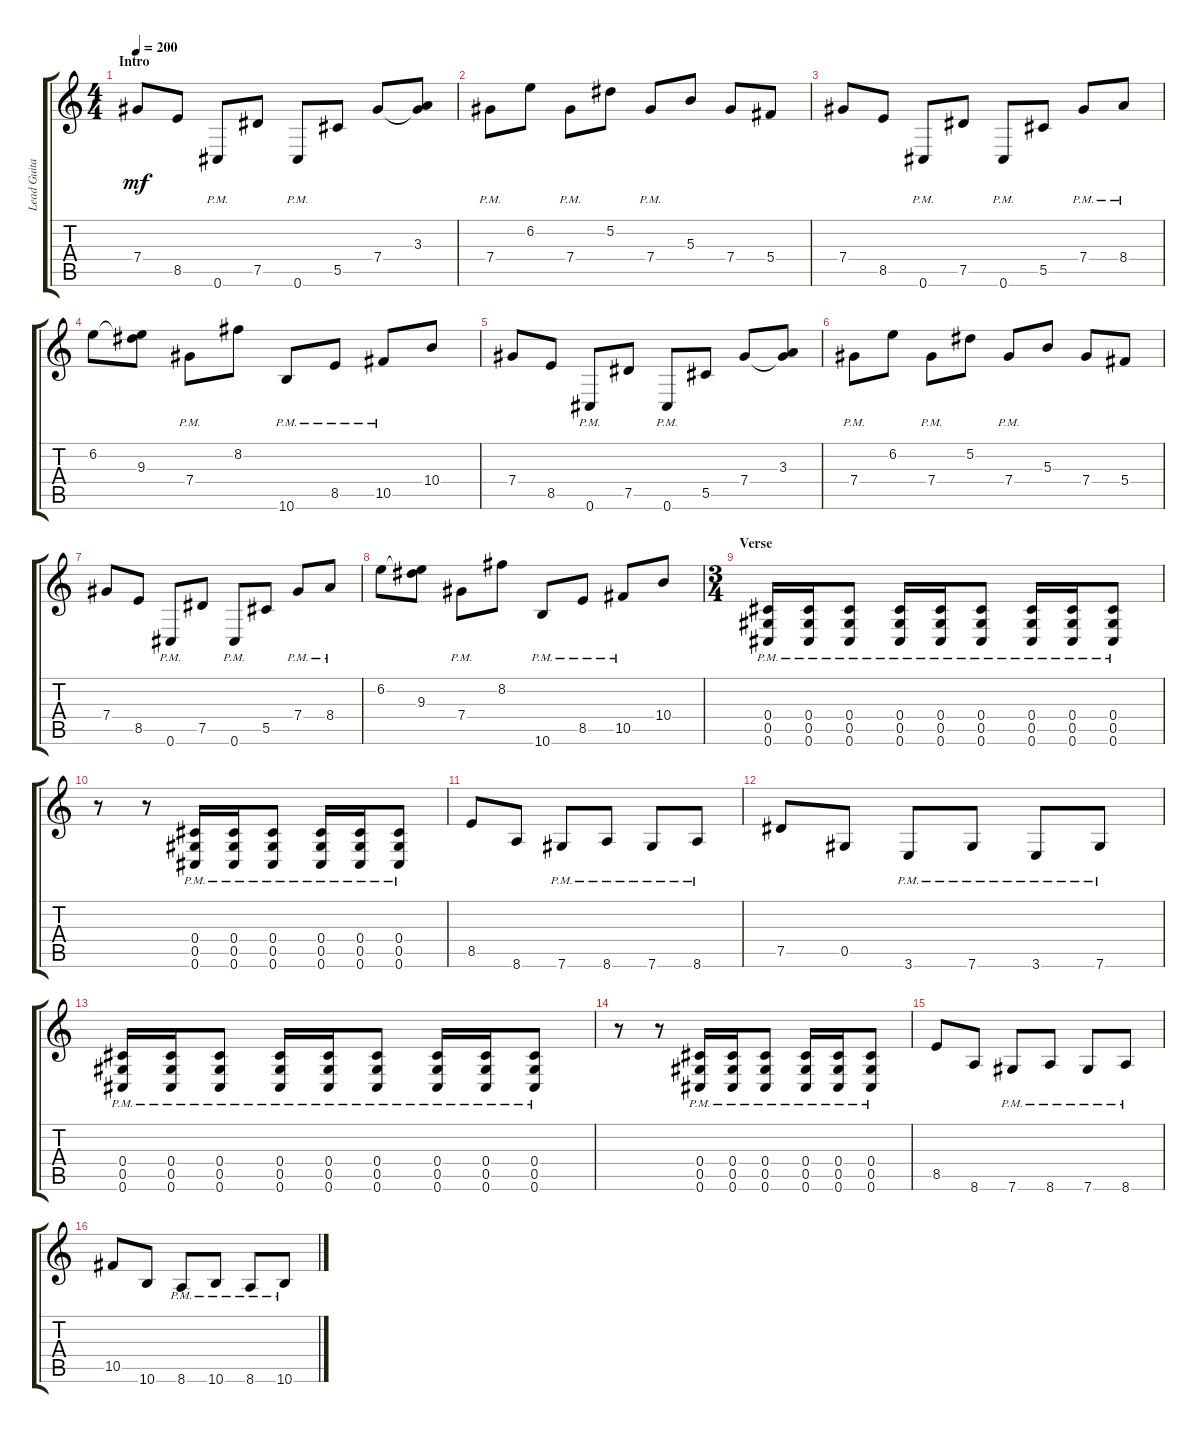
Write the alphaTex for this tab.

\track ("Lead Guitar" "Lead Guita") {instrument distortionguitar}
\staff {score tabs}
\tuning (Eb4 Bb3 Gb3 Db3 Ab2 Db2) {hide}
\ts (4 4)
\section ("" "Intro")
\tempo 200
\clef g2
\ks c
7.4.8{dy mf instrument distortionguitar} 8.5.8 0.6{pm}.8 7.5.8 0.6{pm}.8 5.5.8 7.4.8 (3.3 7.4{t}).8 |
7.4{pm}.8 6.2.8 7.4{pm}.8 5.2.8 7.4{pm}.8 5.3.8 7.4.8 5.4.8 |
7.4.8 8.5.8 0.6{pm}.8 7.5.8 0.6{pm}.8 5.5.8 7.4{pm}.8 8.4{pm}.8 |
6.2.8 (6.2{t} 9.3).8 7.4{pm}.8 8.2.8 10.6{pm}.8 8.5{pm}.8 10.5{pm}.8 10.4.8 |
7.4.8 8.5.8 0.6{pm}.8 7.5.8 0.6{pm}.8 5.5.8 7.4.8 (3.3 7.4{t}).8 |
7.4{pm}.8 6.2.8 7.4{pm}.8 5.2.8 7.4{pm}.8 5.3.8 7.4.8 5.4.8 |
7.4.8 8.5.8 0.6{pm}.8 7.5.8 0.6{pm}.8 5.5.8 7.4{pm}.8 8.4{pm}.8 |
6.2.8 (6.2{t} 9.3).8 7.4{pm}.8 8.2.8 10.6{pm}.8 8.5{pm}.8 10.5{pm}.8 10.4.8 |
\ts (3 4)
\section ("" "Verse")
(0.4{pm} 0.5{pm} 0.6{pm}).16 (0.4{pm} 0.5{pm} 0.6{pm}).16 (0.4{pm} 0.5{pm} 0.6{pm}).8 (0.4{pm} 0.5{pm} 0.6{pm}).16 (0.4{pm} 0.5{pm} 0.6{pm}).16 (0.4{pm} 0.5{pm} 0.6{pm}).8 (0.4{pm} 0.5{pm} 0.6{pm}).16 (0.4{pm} 0.5{pm} 0.6{pm}).16 (0.4{pm} 0.5{pm} 0.6{pm}).8 |
r.8 r.8 (0.4{pm} 0.5{pm} 0.6{pm}).16 (0.4{pm} 0.5{pm} 0.6{pm}).16 (0.4{pm} 0.5{pm} 0.6{pm}).8 (0.4{pm} 0.5{pm} 0.6{pm}).16 (0.4{pm} 0.5{pm} 0.6{pm}).16 (0.4{pm} 0.5{pm} 0.6{pm}).8 |
8.5.8 8.6.8 7.6{pm}.8 8.6{pm}.8 7.6{pm}.8 8.6{pm}.8 |
7.5.8 0.5.8 3.6{pm}.8 7.6{pm}.8 3.6{pm}.8 7.6{pm}.8 |
(0.4{pm} 0.5{pm} 0.6{pm}).16 (0.4{pm} 0.5{pm} 0.6{pm}).16 (0.4{pm} 0.5{pm} 0.6{pm}).8 (0.4{pm} 0.5{pm} 0.6{pm}).16 (0.4{pm} 0.5{pm} 0.6{pm}).16 (0.4{pm} 0.5{pm} 0.6{pm}).8 (0.4{pm} 0.5{pm} 0.6{pm}).16 (0.4{pm} 0.5{pm} 0.6{pm}).16 (0.4{pm} 0.5{pm} 0.6{pm}).8 |
r.8 r.8 (0.4{pm} 0.5{pm} 0.6{pm}).16 (0.4{pm} 0.5{pm} 0.6{pm}).16 (0.4{pm} 0.5{pm} 0.6{pm}).8 (0.4{pm} 0.5{pm} 0.6{pm}).16 (0.4{pm} 0.5{pm} 0.6{pm}).16 (0.4{pm} 0.5{pm} 0.6{pm}).8 |
8.5.8 8.6.8 7.6{pm}.8 8.6{pm}.8 7.6{pm}.8 8.6{pm}.8 |
10.5.8 10.6.8 8.6{pm}.8 10.6{pm}.8 8.6{pm}.8 10.6{pm}.8
